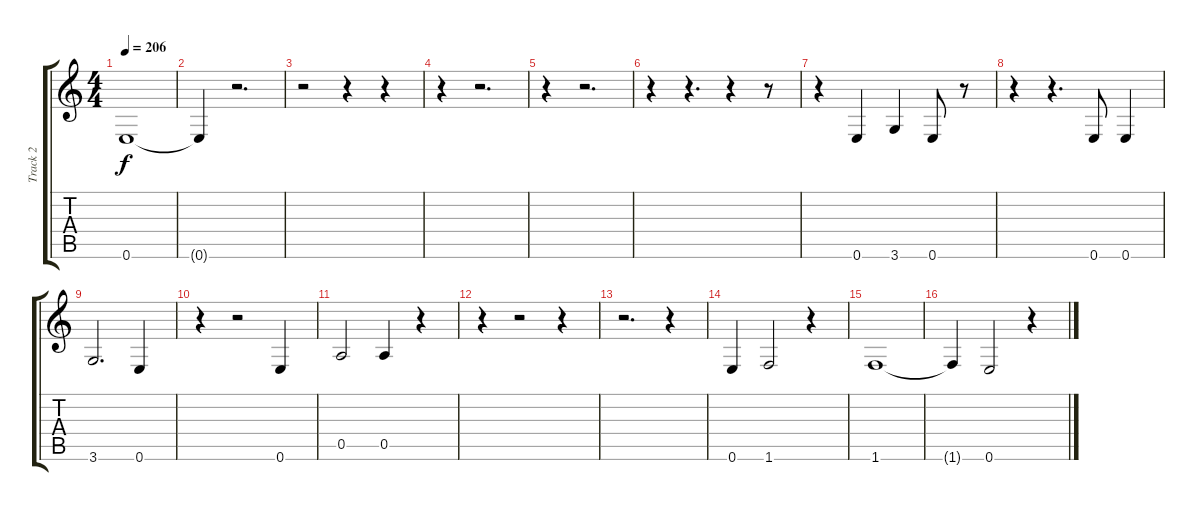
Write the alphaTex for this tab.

\track ("Track 2" "Track 2") {instrument electricbassfinger}
\staff {score tabs}
\tuning (E4 B3 G3 D3 A2 E2) {hide}
\ts (4 4)
\tempo 206
\clef g2
\ks c
0.6.1{dy f} |
0.6{t}.4 r.2{d} |
r.2 r.4 r.4 |
r.4 r.2{d} |
r.4 r.2{d} |
r.4 r.4{d} r.4 r.8 |
r.4 0.6.4 3.6.4 0.6.8 r.8 |
r.4 r.4{d} 0.6.8 0.6.4 |
3.6.2{d} 0.6.4 |
r.4 r.2 0.6.4 |
0.5.2 0.5.4 r.4 |
r.4 r.2 r.4 |
r.2{d} r.4 |
0.6.4 1.6.2 r.4 |
1.6.1 |
1.6{t}.4 0.6.2 r.4
